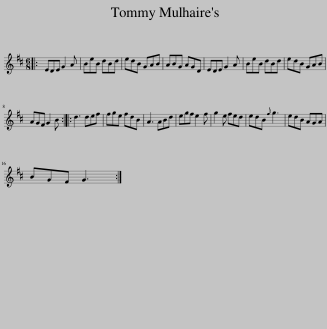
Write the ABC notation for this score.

X:1
L:1/8
M:6/8
I:linebreak $
K:D
V:1 treble
V:1
|: EDE G2 A | BeB dBd | edB GAB | ABG AGD | EDE G2 A | %5
 BeB dBd | edB GAB |$ AGF G2 B :: d3 def | fge fdB | %10
 A3 ABd | egf e2 f | g2 e fed | edB{f} g3 | edB AGA |$ %15
 BGF G3 :| %16
